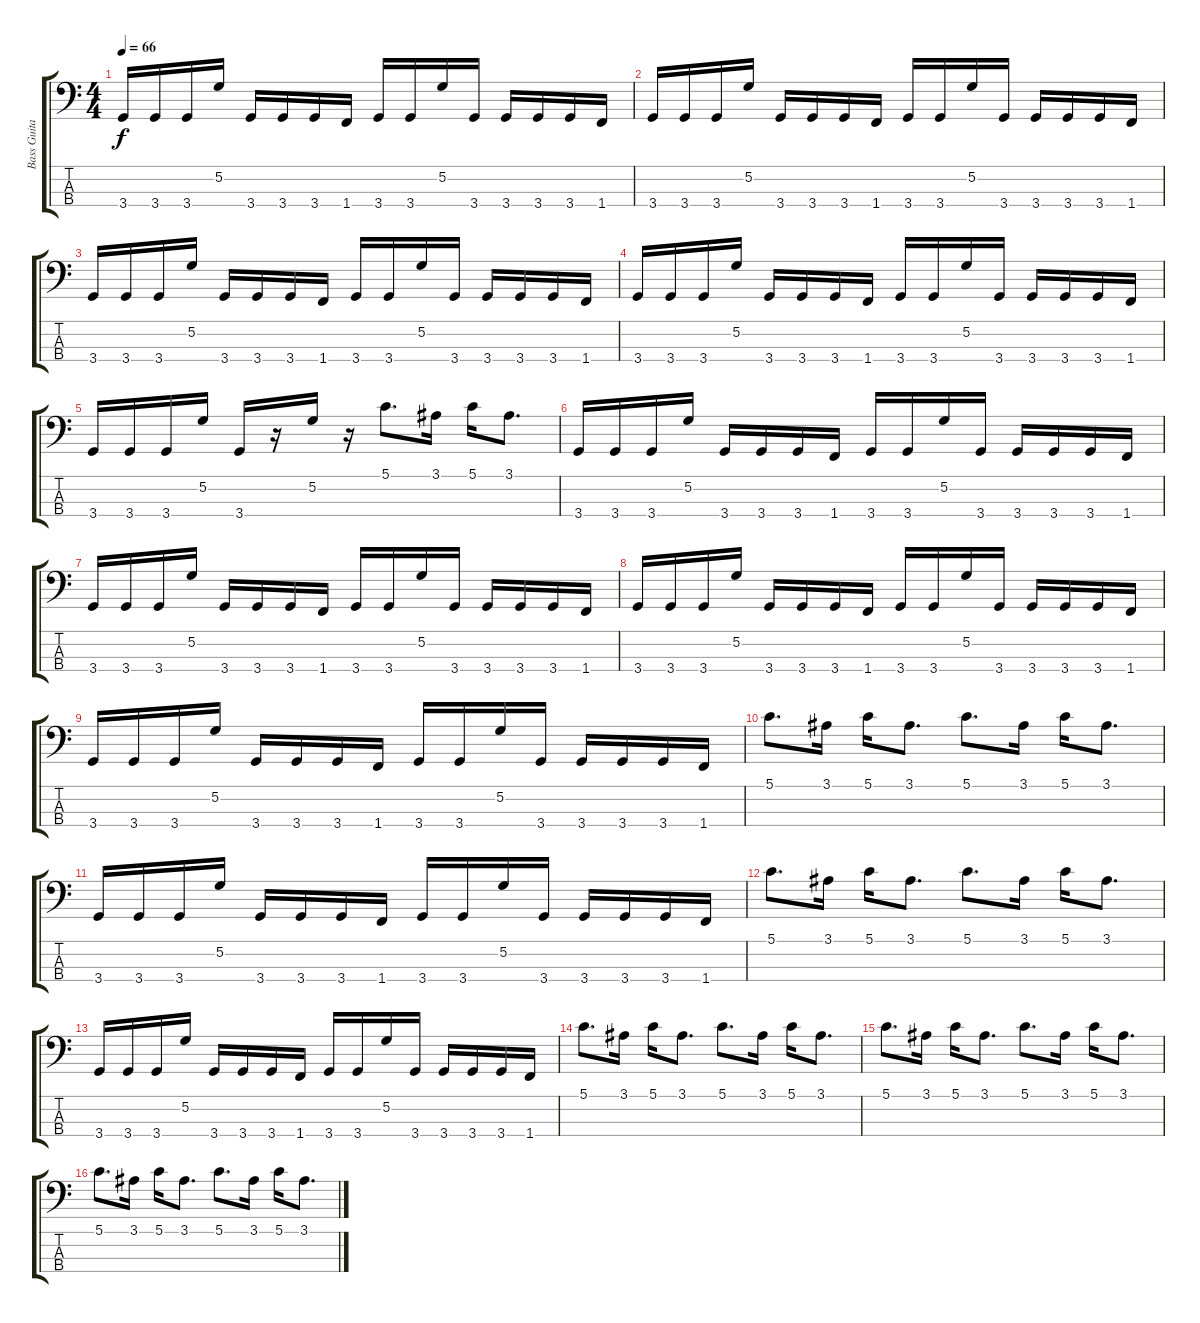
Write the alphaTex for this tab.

\track ("Bass Guitar" "Bass Guita") {instrument electricbassfinger}
\staff {score tabs}
\tuning (G2 D2 A1 E1) {hide}
\ts (4 4)
\tempo 66
\clef f4
\ks c
3.4.16{dy f} 3.4.16 3.4.16 5.2.16 3.4.16 3.4.16 3.4.16 1.4.16 3.4.16 3.4.16 5.2.16 3.4.16 3.4.16 3.4.16 3.4.16 1.4.16 |
3.4.16 3.4.16 3.4.16 5.2.16 3.4.16 3.4.16 3.4.16 1.4.16 3.4.16 3.4.16 5.2.16 3.4.16 3.4.16 3.4.16 3.4.16 1.4.16 |
3.4.16 3.4.16 3.4.16 5.2.16 3.4.16 3.4.16 3.4.16 1.4.16 3.4.16 3.4.16 5.2.16 3.4.16 3.4.16 3.4.16 3.4.16 1.4.16 |
3.4.16 3.4.16 3.4.16 5.2.16 3.4.16 3.4.16 3.4.16 1.4.16 3.4.16 3.4.16 5.2.16 3.4.16 3.4.16 3.4.16 3.4.16 1.4.16 |
3.4.16 3.4.16 3.4.16 5.2.16 3.4.16 r.16 5.2.16 r.16 5.1.8{d} 3.1.16 5.1.16 3.1.8{d} |
3.4.16 3.4.16 3.4.16 5.2.16 3.4.16 3.4.16 3.4.16 1.4.16 3.4.16 3.4.16 5.2.16 3.4.16 3.4.16 3.4.16 3.4.16 1.4.16 |
3.4.16 3.4.16 3.4.16 5.2.16 3.4.16 3.4.16 3.4.16 1.4.16 3.4.16 3.4.16 5.2.16 3.4.16 3.4.16 3.4.16 3.4.16 1.4.16 |
3.4.16 3.4.16 3.4.16 5.2.16 3.4.16 3.4.16 3.4.16 1.4.16 3.4.16 3.4.16 5.2.16 3.4.16 3.4.16 3.4.16 3.4.16 1.4.16 |
3.4.16 3.4.16 3.4.16 5.2.16 3.4.16 3.4.16 3.4.16 1.4.16 3.4.16 3.4.16 5.2.16 3.4.16 3.4.16 3.4.16 3.4.16 1.4.16 |
5.1.8{d} 3.1.16 5.1.16 3.1.8{d} 5.1.8{d} 3.1.16 5.1.16 3.1.8{d} |
3.4.16 3.4.16 3.4.16 5.2.16 3.4.16 3.4.16 3.4.16 1.4.16 3.4.16 3.4.16 5.2.16 3.4.16 3.4.16 3.4.16 3.4.16 1.4.16 |
5.1.8{d} 3.1.16 5.1.16 3.1.8{d} 5.1.8{d} 3.1.16 5.1.16 3.1.8{d} |
3.4.16 3.4.16 3.4.16 5.2.16 3.4.16 3.4.16 3.4.16 1.4.16 3.4.16 3.4.16 5.2.16 3.4.16 3.4.16 3.4.16 3.4.16 1.4.16 |
5.1.8{d} 3.1.16 5.1.16 3.1.8{d} 5.1.8{d} 3.1.16 5.1.16 3.1.8{d} |
5.1.8{d} 3.1.16 5.1.16 3.1.8{d} 5.1.8{d} 3.1.16 5.1.16 3.1.8{d} |
5.1.8{d} 3.1.16 5.1.16 3.1.8{d} 5.1.8{d} 3.1.16 5.1.16 3.1.8{d}
